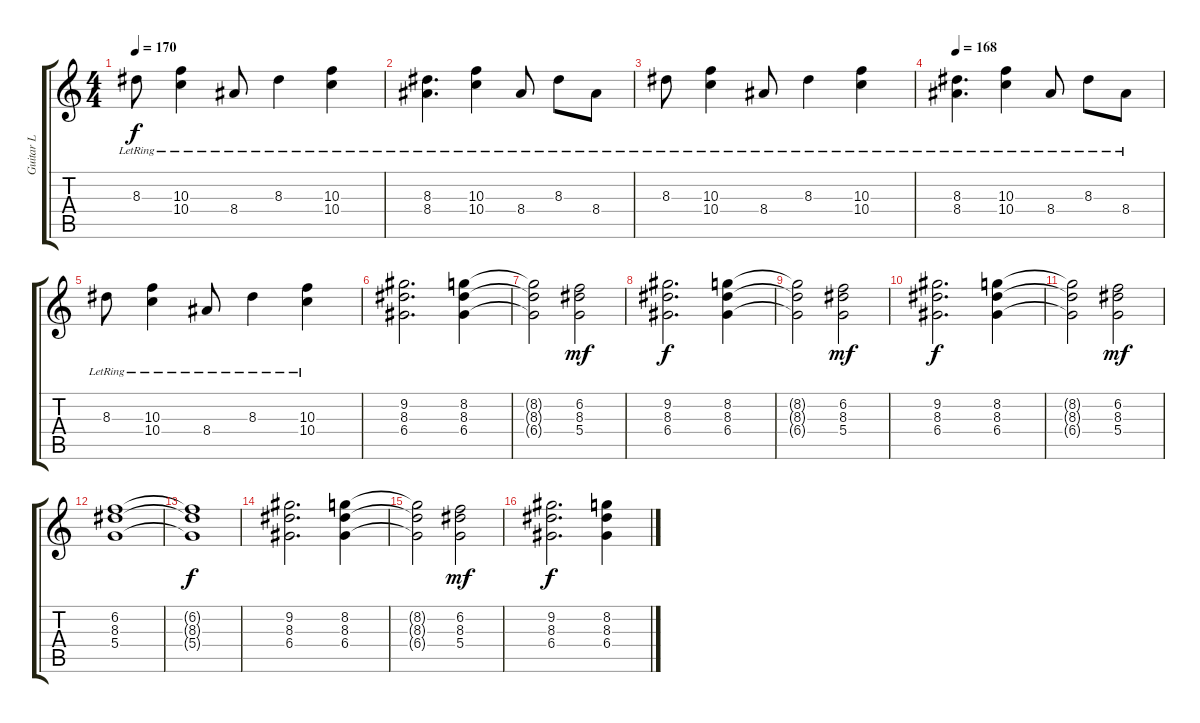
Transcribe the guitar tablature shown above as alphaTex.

\track ("Guitar L" "Guitar L") {instrument distortionguitar}
\staff {score tabs}
\tuning (E4 B3 G3 D3 A2 E2) {hide}
\ts (4 4)
\tempo 170
\clef g2
\ks c
8.3{lr}.8{dy f} (10.3{lr} 10.4{lr}).4 8.4{lr}.8 8.3{lr}.4 (10.3{lr} 10.4{lr}).4 |
(8.3{lr} 8.4{lr}).4{d} (10.3{lr} 10.4{lr}).4 8.4{lr}.8 8.3{lr}.8 8.4{lr}.8 |
8.3{lr}.8 (10.3{lr} 10.4{lr}).4 8.4{lr}.8 8.3{lr}.4 (10.3{lr} 10.4{lr}).4 |
\tempo 168
(8.3{lr} 8.4{lr}).4{d} (10.3{lr} 10.4{lr}).4 8.4{lr}.8 8.3{lr}.8 8.4{lr}.8 |
8.3{lr}.8 (10.3{lr} 10.4{lr}).4 8.4{lr}.8 8.3{lr}.4 (10.3{lr} 10.4{lr}).4 |
(9.2 8.3 6.4).2{d} (8.2 8.3 6.4).4 |
(8.2{t} 8.3{t} 6.4{t}).2 (6.2 8.3 5.4).2{dy mf} |
(9.2 8.3 6.4).2{d dy f} (8.2 8.3 6.4).4 |
(8.2{t} 8.3{t} 6.4{t}).2 (6.2 8.3 5.4).2{dy mf} |
(9.2 8.3 6.4).2{d dy f} (8.2 8.3 6.4).4 |
(8.2{t} 8.3{t} 6.4{t}).2 (6.2 8.3 5.4).2{dy mf} |
(6.2 8.3 5.4).1 |
(6.2{t} 8.3{t} 5.4{t}).1{dy f} |
(9.2 8.3 6.4).2{d} (8.2 8.3 6.4).4 |
(8.2{t} 8.3{t} 6.4{t}).2 (6.2 8.3 5.4).2{dy mf} |
(9.2 8.3 6.4).2{d dy f} (8.2 8.3 6.4).4
